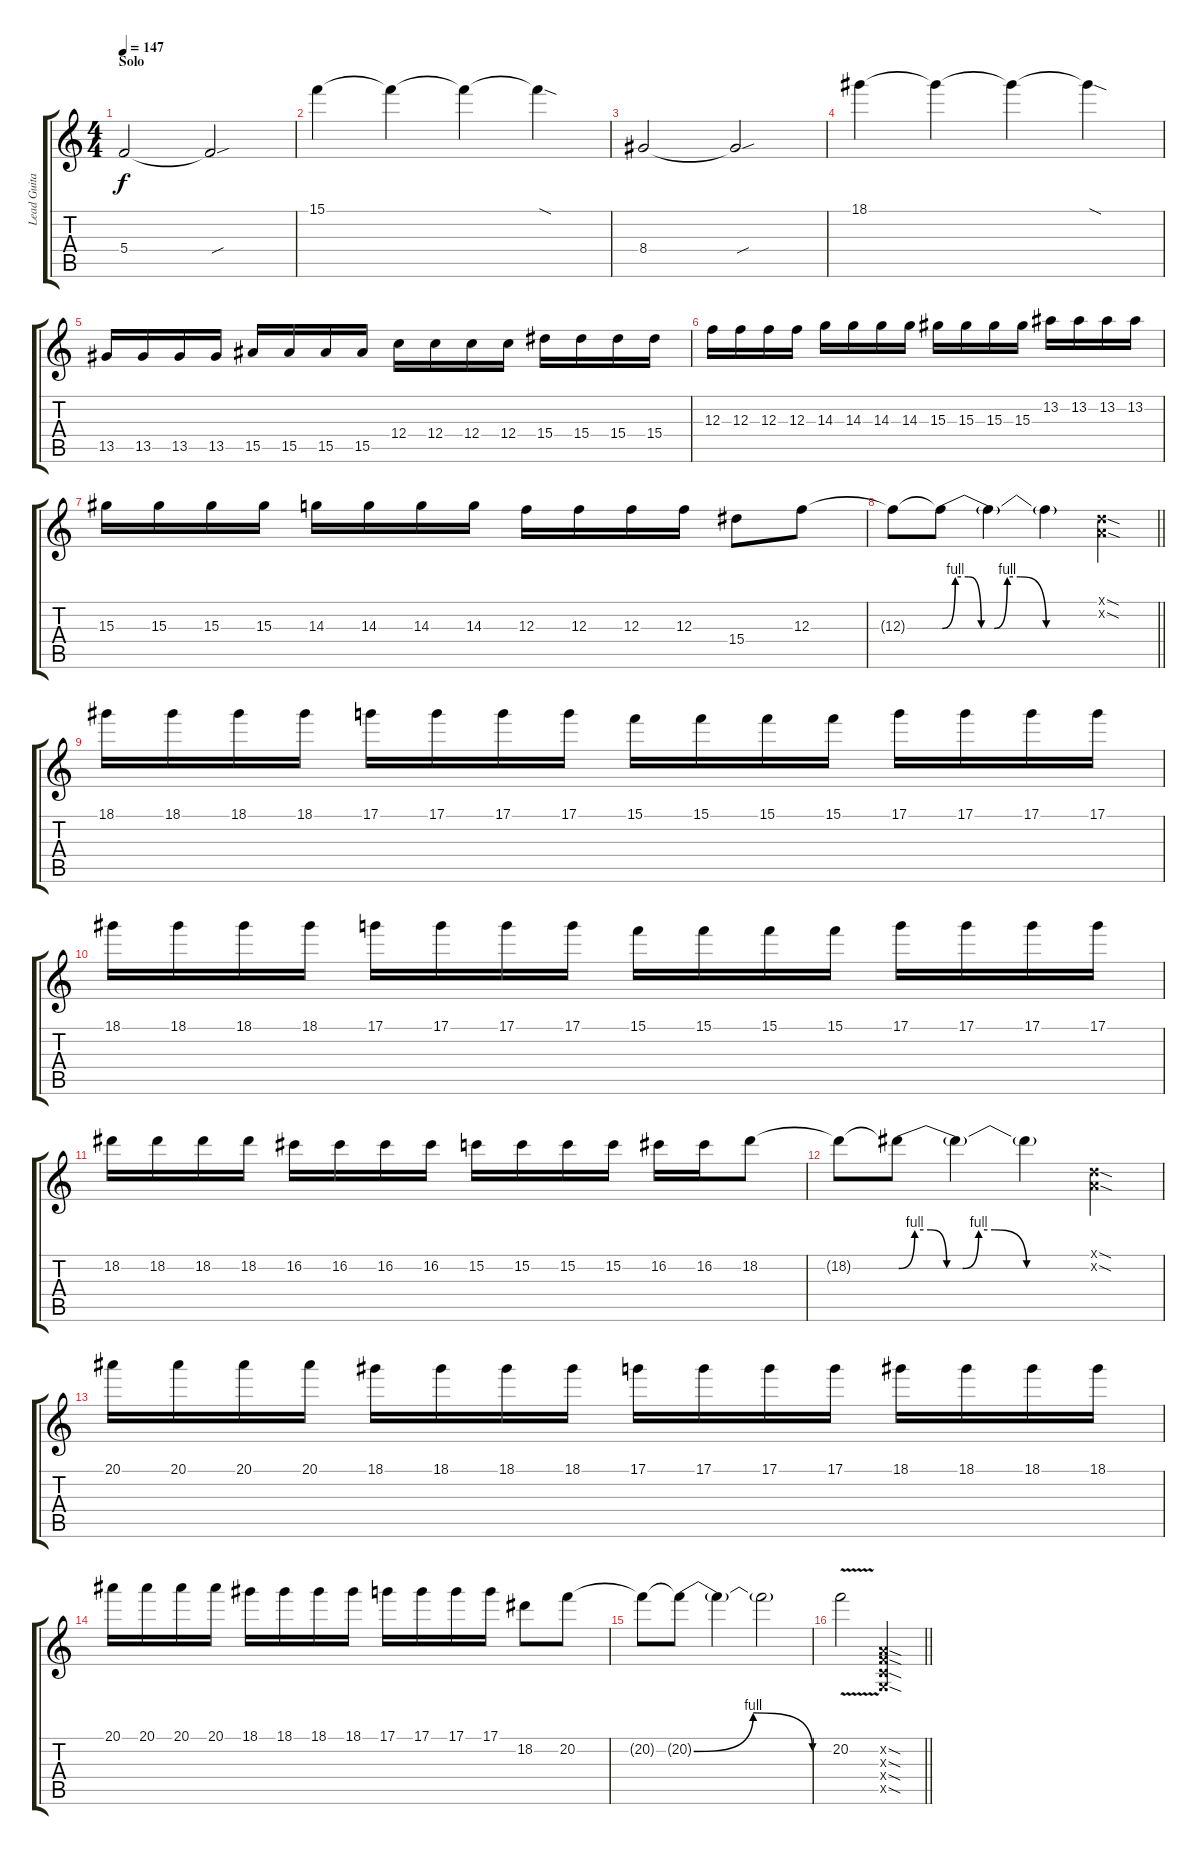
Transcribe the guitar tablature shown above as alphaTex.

\track ("Lead Guitar" "Lead Guita") {instrument overdrivenguitar}
\staff {score tabs}
\tuning (D4 A3 F3 C3 G2 C2) {hide}
\ts (4 4)
\section ("" "Solo")
\tempo 147
\clef g2
\ks c
5.4.2{dy f} 5.4{sou t}.2 |
15.1.4 15.1{t}.4 15.1{t}.4 15.1{sod t}.4 |
8.4.2 8.4{sou t}.2 |
18.1.4 18.1{t}.4 18.1{t}.4 18.1{sod t}.4 |
13.5.16 13.5.16 13.5.16 13.5.16 15.5.16 15.5.16 15.5.16 15.5.16 12.4.16 12.4.16 12.4.16 12.4.16 15.4.16 15.4.16 15.4.16 15.4.16 |
12.3.16 12.3.16 12.3.16 12.3.16 14.3.16 14.3.16 14.3.16 14.3.16 15.3.16 15.3.16 15.3.16 15.3.16 13.2.16 13.2.16 13.2.16 13.2.16 |
15.3.16 15.3.16 15.3.16 15.3.16 14.3.16 14.3.16 14.3.16 14.3.16 12.3.16 12.3.16 12.3.16 12.3.16 15.4.8 12.3.8 |
\barLineRight lightlight
12.3{t}.8 12.3{be (custom 0 0 5 4 10 4 15 0 20 0 25 4 30 4 40 0 60 0) t}.8 12.3{t}.4 12.3{t}.4 (0.1{sod x} 0.2{sod x}).4 |
\section ("" "")
18.1.16 18.1.16 18.1.16 18.1.16 17.1.16 17.1.16 17.1.16 17.1.16 15.1.16 15.1.16 15.1.16 15.1.16 17.1.16 17.1.16 17.1.16 17.1.16 |
18.1.16 18.1.16 18.1.16 18.1.16 17.1.16 17.1.16 17.1.16 17.1.16 15.1.16 15.1.16 15.1.16 15.1.16 17.1.16 17.1.16 17.1.16 17.1.16 |
18.2.16 18.2.16 18.2.16 18.2.16 16.2.16 16.2.16 16.2.16 16.2.16 15.2.16 15.2.16 15.2.16 15.2.16 16.2.16 16.2.16 18.2.8 |
18.2{t}.8 18.2{be (custom 0 0 5 4 10 4 15 0 20 0 25 4 30 4 40 0 60 0) t}.8 18.2{t}.4 18.2{t}.4 (0.1{sod x} 0.2{sod x}).4 |
20.1.16 20.1.16 20.1.16 20.1.16 18.1.16 18.1.16 18.1.16 18.1.16 17.1.16 17.1.16 17.1.16 17.1.16 18.1.16 18.1.16 18.1.16 18.1.16 |
20.1.16 20.1.16 20.1.16 20.1.16 18.1.16 18.1.16 18.1.16 18.1.16 17.1.16 17.1.16 17.1.16 17.1.16 18.2.8 20.2.8 |
20.2{t}.8 20.2{be (bendrelease 0 0 10 4 30 4 60 0) t}.8 20.2{t}.4 20.2{t}.2 |
\barLineRight lightlight
20.2{v}.2 (0.2{sod x} 0.3{sod x} 0.4{sod x} 0.5{sod x}).2
